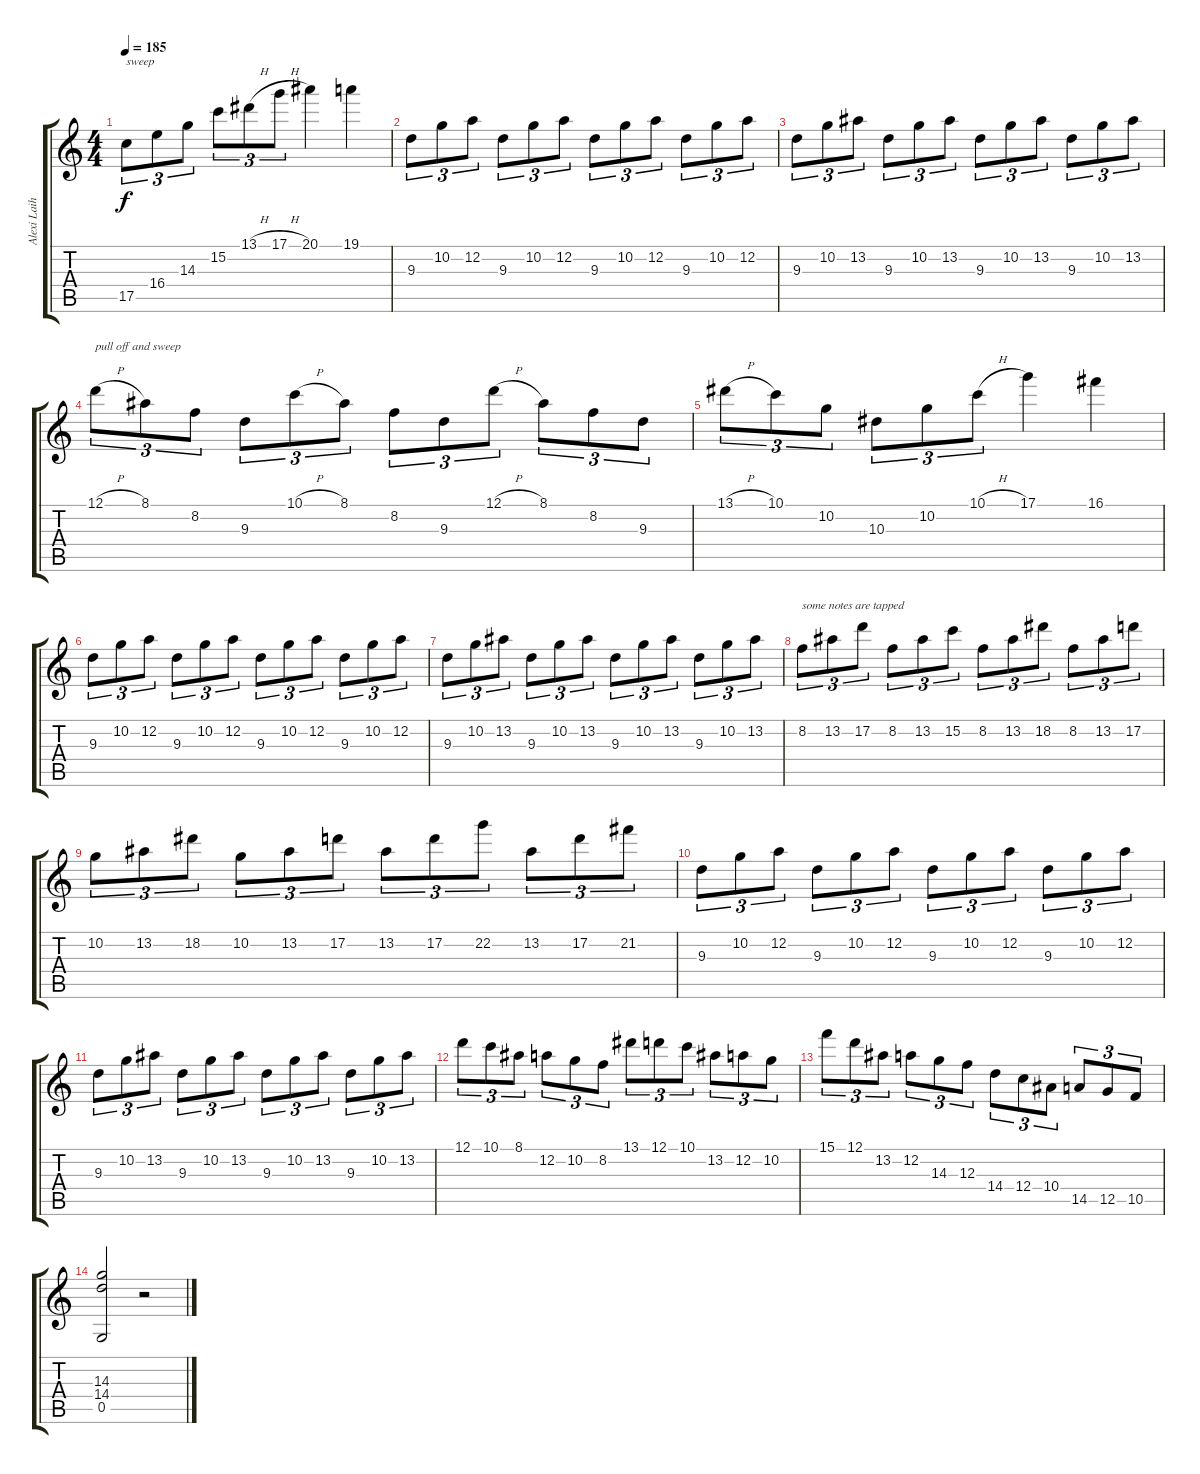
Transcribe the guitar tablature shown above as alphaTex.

\track ("Alexi Laiho" "Alexi Laih") {instrument distortionguitar}
\staff {score tabs}
\tuning (D4 A3 F3 C3 G2 D2) {hide}
\ts (4 4)
\tempo 185
\clef g2
\ks c
17.5.8{tu (3 2) txt "sweep" dy f} 16.4.8{tu (3 2)} 14.3.8{tu (3 2)} 15.2.8{tu (3 2)} 13.1{h}.8{tu (3 2)} 17.1{h}.8{tu (3 2)} 20.1.4 19.1.4 |
9.3.8{tu (3 2)} 10.2.8{tu (3 2)} 12.2.8{tu (3 2)} 9.3.8{tu (3 2)} 10.2.8{tu (3 2)} 12.2.8{tu (3 2)} 9.3.8{tu (3 2)} 10.2.8{tu (3 2)} 12.2.8{tu (3 2)} 9.3.8{tu (3 2)} 10.2.8{tu (3 2)} 12.2.8{tu (3 2)} |
9.3.8{tu (3 2)} 10.2.8{tu (3 2)} 13.2.8{tu (3 2)} 9.3.8{tu (3 2)} 10.2.8{tu (3 2)} 13.2.8{tu (3 2)} 9.3.8{tu (3 2)} 10.2.8{tu (3 2)} 13.2.8{tu (3 2)} 9.3.8{tu (3 2)} 10.2.8{tu (3 2)} 13.2.8{tu (3 2)} |
12.1{h}.8{tu (3 2) txt "pull off and sweep"} 8.1.8{tu (3 2)} 8.2.8{tu (3 2)} 9.3.8{tu (3 2)} 10.1{h}.8{tu (3 2)} 8.1.8{tu (3 2)} 8.2.8{tu (3 2)} 9.3.8{tu (3 2)} 12.1{h}.8{tu (3 2)} 8.1.8{tu (3 2)} 8.2.8{tu (3 2)} 9.3.8{tu (3 2)} |
13.1{h}.8{tu (3 2)} 10.1.8{tu (3 2)} 10.2.8{tu (3 2)} 10.3.8{tu (3 2)} 10.2.8{tu (3 2)} 10.1{h}.8{tu (3 2)} 17.1.4 16.1.4 |
9.3.8{tu (3 2)} 10.2.8{tu (3 2)} 12.2.8{tu (3 2)} 9.3.8{tu (3 2)} 10.2.8{tu (3 2)} 12.2.8{tu (3 2)} 9.3.8{tu (3 2)} 10.2.8{tu (3 2)} 12.2.8{tu (3 2)} 9.3.8{tu (3 2)} 10.2.8{tu (3 2)} 12.2.8{tu (3 2)} |
9.3.8{tu (3 2)} 10.2.8{tu (3 2)} 13.2.8{tu (3 2)} 9.3.8{tu (3 2)} 10.2.8{tu (3 2)} 13.2.8{tu (3 2)} 9.3.8{tu (3 2)} 10.2.8{tu (3 2)} 13.2.8{tu (3 2)} 9.3.8{tu (3 2)} 10.2.8{tu (3 2)} 13.2.8{tu (3 2)} |
8.2.8{tu (3 2) txt "some notes are tapped"} 13.2.8{tu (3 2)} 17.2.8{tu (3 2)} 8.2.8{tu (3 2)} 13.2.8{tu (3 2)} 15.2.8{tu (3 2)} 8.2.8{tu (3 2)} 13.2.8{tu (3 2)} 18.2.8{tu (3 2)} 8.2.8{tu (3 2)} 13.2.8{tu (3 2)} 17.2.8{tu (3 2)} |
10.2.8{tu (3 2)} 13.2.8{tu (3 2)} 18.2.8{tu (3 2)} 10.2.8{tu (3 2)} 13.2.8{tu (3 2)} 17.2.8{tu (3 2)} 13.2.8{tu (3 2)} 17.2.8{tu (3 2)} 22.2.8{tu (3 2)} 13.2.8{tu (3 2)} 17.2.8{tu (3 2)} 21.2.8{tu (3 2)} |
9.3.8{tu (3 2)} 10.2.8{tu (3 2)} 12.2.8{tu (3 2)} 9.3.8{tu (3 2)} 10.2.8{tu (3 2)} 12.2.8{tu (3 2)} 9.3.8{tu (3 2)} 10.2.8{tu (3 2)} 12.2.8{tu (3 2)} 9.3.8{tu (3 2)} 10.2.8{tu (3 2)} 12.2.8{tu (3 2)} |
9.3.8{tu (3 2)} 10.2.8{tu (3 2)} 13.2.8{tu (3 2)} 9.3.8{tu (3 2)} 10.2.8{tu (3 2)} 13.2.8{tu (3 2)} 9.3.8{tu (3 2)} 10.2.8{tu (3 2)} 13.2.8{tu (3 2)} 9.3.8{tu (3 2)} 10.2.8{tu (3 2)} 13.2.8{tu (3 2)} |
12.1.8{tu (3 2)} 10.1.8{tu (3 2)} 8.1.8{tu (3 2)} 12.2.8{tu (3 2)} 10.2.8{tu (3 2)} 8.2.8{tu (3 2)} 13.1.8{tu (3 2)} 12.1.8{tu (3 2)} 10.1.8{tu (3 2)} 13.2.8{tu (3 2)} 12.2.8{tu (3 2)} 10.2.8{tu (3 2)} |
15.1.8{tu (3 2)} 12.1.8{tu (3 2)} 13.2.8{tu (3 2)} 12.2.8{tu (3 2)} 14.3.8{tu (3 2)} 12.3.8{tu (3 2)} 14.4.8{tu (3 2)} 12.4.8{tu (3 2)} 10.4.8{tu (3 2)} 14.5.8{tu (3 2)} 12.5.8{tu (3 2)} 10.5.8{tu (3 2)} |
(14.3 14.4 0.5).2 r.2
